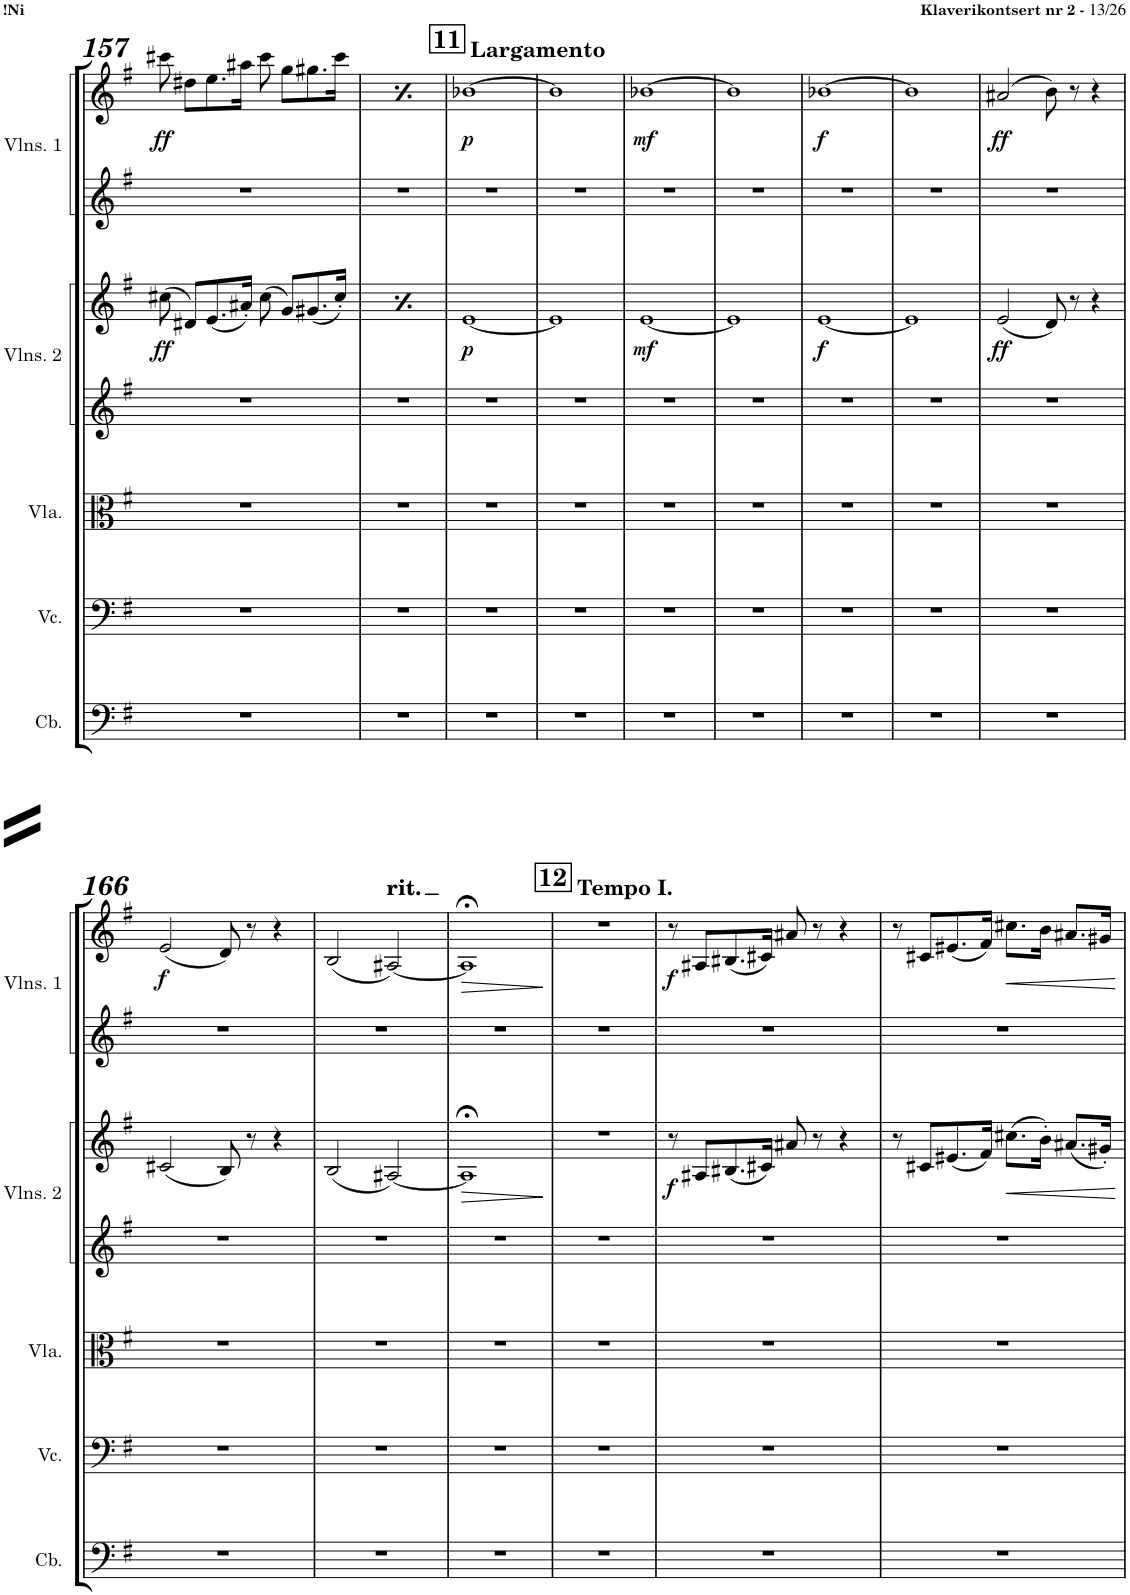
**kern	**kern	**kern	**kern	**kern	**dynam	**kern	**kern	**dynam
*part5	*part4	*part3	*part2	*part2	*part2	*part1	*part1	*part1
*staff7	*staff6	*staff5	*staff4	*staff3	*staff3/4	*staff2	*staff1	*staff1/2
*I"Contrabass	*I"Violoncello	*I"Viola	*I"Violins 2	*	*	*I"Violins 1	*	*
*I'Cb.	*I'Vc.	*I'Vla.	*I'Vlns. 2	*	*	*I'Vlns. 1	*	*
!!LO:PB:g=z
*clefF4	*clefF4	*clefC3	*clefG2	*clefG2	*	*clefG2	*clefG2	*
*Trd7c12	*	*	*	*	*	*	*	*
*k[f#]	*k[f#]	*k[f#]	*k[f#]	*k[f#]	*	*k[f#]	*k[f#]	*
*M4/4	*M4/4	*M4/4	*M4/4	*M4/4	*	*M4/4	*M4/4	*
*met(c)	*met(c)	*met(c)	*met(c)	*met(c)	*	*met(c)	*met(c)	*
=157	=157	=157	=157	=157	=157	=157	=157	=157
!	!	!	!	!	!LO:DY:b	!	!	!LO:DY:b
1r	1r	1r	1r	(8cc#X\	ff	1r	8ccc#X\	ff
.	.	.	.	8d#X/L)	.	.	8dd#X\L	.
.	.	.	.	(8.e/	.	.	8.ee\	.
.	.	.	.	16a#X'/Jk)	.	.	16aa#X\Jk	.
.	.	.	.	(8cc#\	.	.	8ccc#\	.
.	.	.	.	8g/L)	.	.	8gg\L	.
.	.	.	.	(8.g#X/	.	.	8.gg#X\	.
.	.	.	.	16cc#'/Jk)	.	.	16ccc#\Jk	.
=158	=158	=158	=158	=158	=158	=158	=158	=158
!	!	!	!	!	!LO:DY:b	!	!	!LO:DY:b
1r	1r	1r	1r	(8cc#X\	ff	1r	8ccc#X\	ff
.	.	.	.	8d#X/L)	.	.	8dd#X\L	.
.	.	.	.	(8.e/	.	.	8.ee\	.
.	.	.	.	16a#X'/Jk)	.	.	16aa#X\Jk	.
.	.	.	.	(8cc#\	.	.	8ccc#\	.
.	.	.	.	8g/L)	.	.	8gg\L	.
.	.	.	.	(8.g#X/	.	.	8.gg#X\	.
.	.	.	.	16cc#'/Jk)	.	.	16ccc#\Jk	.
=159	=159	=159	=159	=159	=159	=159	=159	=159
!	!	!	!	!	!LO:DY:b	!	!	!LO:DY:b
1r	1r	1r	1r	[1e	p	1r	[1b-X	p
=160	=160	=160	=160	=160	=160	=160	=160	=160
1r	1r	1r	1r	1e]	.	1r	1b-]	.
=161	=161	=161	=161	=161	=161	=161	=161	=161
!	!	!	!	!	!LO:DY:b	!	!	!LO:DY:b
1r	1r	1r	1r	[1e	mf	1r	[1b-X	mf
=162	=162	=162	=162	=162	=162	=162	=162	=162
1r	1r	1r	1r	1e]	.	1r	1b-]	.
=163	=163	=163	=163	=163	=163	=163	=163	=163
!	!	!	!	!	!LO:DY:b	!	!	!LO:DY:b
1r	1r	1r	1r	[1e	f	1r	[1b-X	f
=164	=164	=164	=164	=164	=164	=164	=164	=164
1r	1r	1r	1r	1e]	.	1r	1b-]	.
=165	=165	=165	=165	=165	=165	=165	=165	=165
!	!	!	!	!	!LO:DY:b	!	!	!LO:DY:b
1r	1r	1r	1r	(2e/	ff	1r	(2a#X/	ff
.	.	.	.	8d/)	.	.	8b\)	.
.	.	.	.	8r	.	.	8r	.
.	.	.	.	4r	.	.	4r	.
!!LO:LB:g=z
=166	=166	=166	=166	=166	=166	=166	=166	=166
!	!	!	!	!	!	!	!	!LO:DY:b
1r	1r	1r	1r	(2c#X/	.	1r	(2e/	f
.	.	.	.	8B/)	.	.	8d/)	.
.	.	.	.	8r	.	.	8r	.
.	.	.	.	4r	.	.	4r	.
=167	=167	=167	=167	=167	=167	=167	=167	=167
1r	1r	1r	1r	(2B/	.	1r	(2B/	.
.	.	.	.	[2A#X/)	.	.	[2A#X/)	.
=168	=168	=168	=168	=168	=168	=168	=168	=168
!	!	!	!	!	!LO:HP:b	!	!	!LO:HP:b
1r	1r	1r	1r	1A#;<]	>	1r	1A#;<]	>
.	.	.	.	.	]	.	.	]
=169	=169	=169	=169	=169	=169	=169	=169	=169
1r	1r	1r	1r	1r	.	1r	1r	.
=170	=170	=170	=170	=170	=170	=170	=170	=170
!	!	!	!	!	!LO:DY:b	!	!	!LO:DY:b
1r	1r	1r	1r	8r	f	1r	8r	f
.	.	.	.	8A#X/L	.	.	8A#X/L	.
.	.	.	.	(8.B#X/	.	.	(8.B#X/	.
.	.	.	.	16c#X/Jk)	.	.	16c#X/Jk)	.
.	.	.	.	8a#X/	.	.	8a#X/	.
.	.	.	.	8r	.	.	8r	.
.	.	.	.	4r	.	.	4r	.
=171	=171	=171	=171	=171	=171	=171	=171	=171
1r	1r	1r	1r	8r	.	1r	8r	.
.	.	.	.	8c#X/L	.	.	8c#X/L	.
.	.	.	.	(8.e#X/	.	.	(8.e#X/	.
.	.	.	.	16f#/Jk)	.	.	16f#/Jk)	.
!	!	!	!	!	!LO:HP:b	!	!	!LO:HP:b
.	.	.	.	(8.cc#X\L	<	.	8.cc#X\L	<
.	.	.	.	16b'\Jk)	.	.	16b\Jk	.
.	.	.	.	(8.a#X/L	.	.	8.a#X/L	.
.	.	.	.	16g#X'/Jk)	.	.	16g#X/Jk	.
.	.	.	.	.	[	.	.	[
=	=	=	=	=	=	=	=	=
*-	*-	*-	*-	*-	*-	*-	*-	*-
